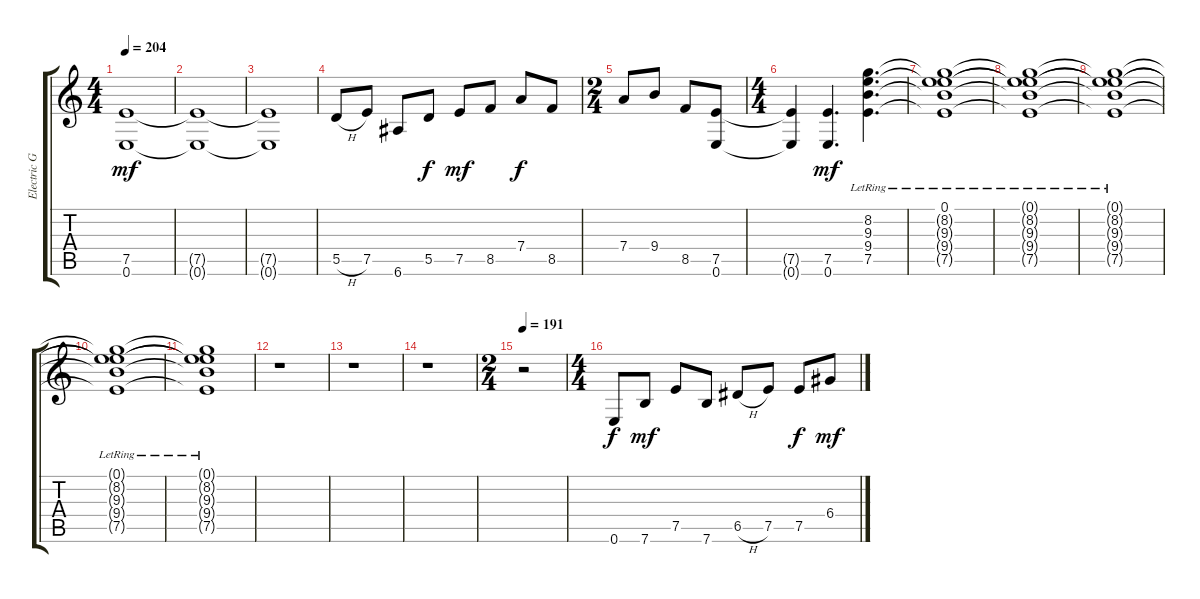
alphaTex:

\track ("Electric Guitar Right" "Electric G") {instrument distortionguitar}
\staff {score tabs}
\tuning (E4 B3 G3 D3 A2 E2) {hide}
\ts (4 4)
\tempo 204
\clef g2
\ks c
(7.5{t} 0.6{t}).1{dy mf} |
(7.5{t} 0.6{t}).1 |
(7.5{t} 0.6{t}).1 |
5.5{h}.8 7.5.8 6.6.8 5.5.8{dy f} 7.5.8{dy mf} 8.5.8 7.4.8{dy f} 8.5.8 |
\ts (2 4)
7.4.8 9.4.8 8.5.8 (7.5 0.6).8 |
\ts (4 4)
(7.5{t} 0.6{t}).4 (7.5 0.6).4{d dy mf} (8.2 9.3{lr} 9.4{lr} 7.5{lr}).4{d} |
(0.1{lr} 8.2{lr t} 9.3{lr t} 9.4{t} 7.5{t}).1 |
(0.1{lr t} 8.2{lr t} 9.3{lr t} 9.4{t} 7.5{t}).1{volume 11} |
(0.1{lr t} 8.2{lr t} 9.3{lr t} 9.4{t} 7.5{t}).1 |
(0.1{lr t} 8.2{lr t} 9.3{lr t} 9.4{t} 7.5{t}).1 |
(0.1{lr t} 8.2{lr t} 9.3{lr t} 9.4{t} 7.5{t}).1{volume 2} |
r.1{volume 2} |
r.1 |
r.1 |
\ts (2 4)
\tempo 191
r.2 |
\ts (4 4)
0.6.8{dy f volume 16} 7.6.8{dy mf} 7.5.8 7.6.8 6.5{h}.8 7.5.8 7.5.8{dy f} 6.4.8{dy mf}
